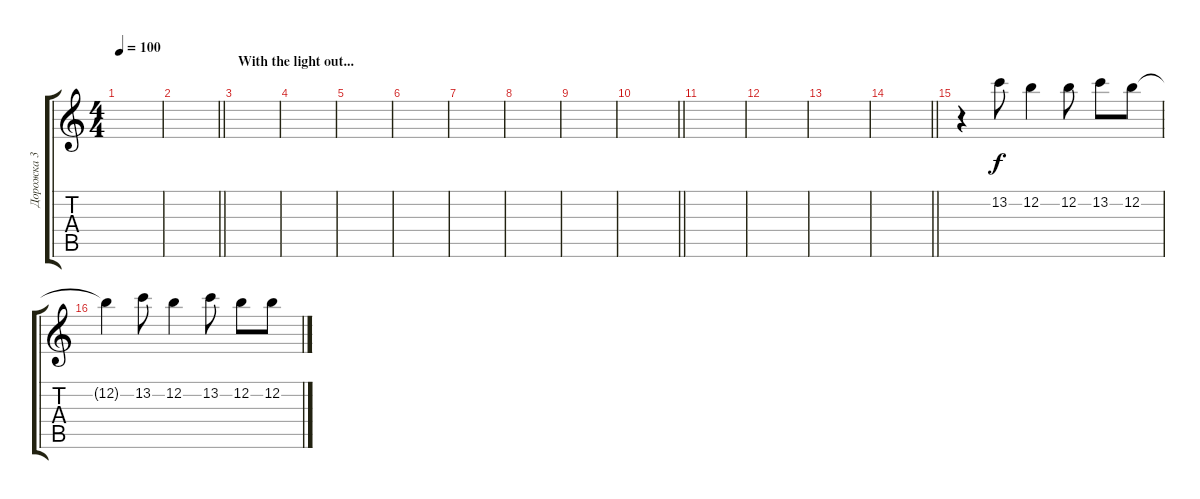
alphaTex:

\track ("Дорожка 3" "Дорожка 3") {instrument distortionguitar}
\staff {score tabs}
\tuning (E4 B3 G3 D3 A2 E2) {hide}
\ts (4 4)
\tempo 100
\clef g2
\ks c
|
\barLineRight lightlight
|
\section ("" "With the light out...")
|
|
|
|
|
|
|
\barLineRight lightlight
|
|
|
|
\barLineRight lightlight
|
\section ("" "")
r.4{instrument distortionguitar} 13.2.8 12.2.4 12.2.8 13.2.8 12.2.8 |
12.2{t}.4 13.2.8 12.2.4 13.2.8 12.2.8 12.2{sl}.8
